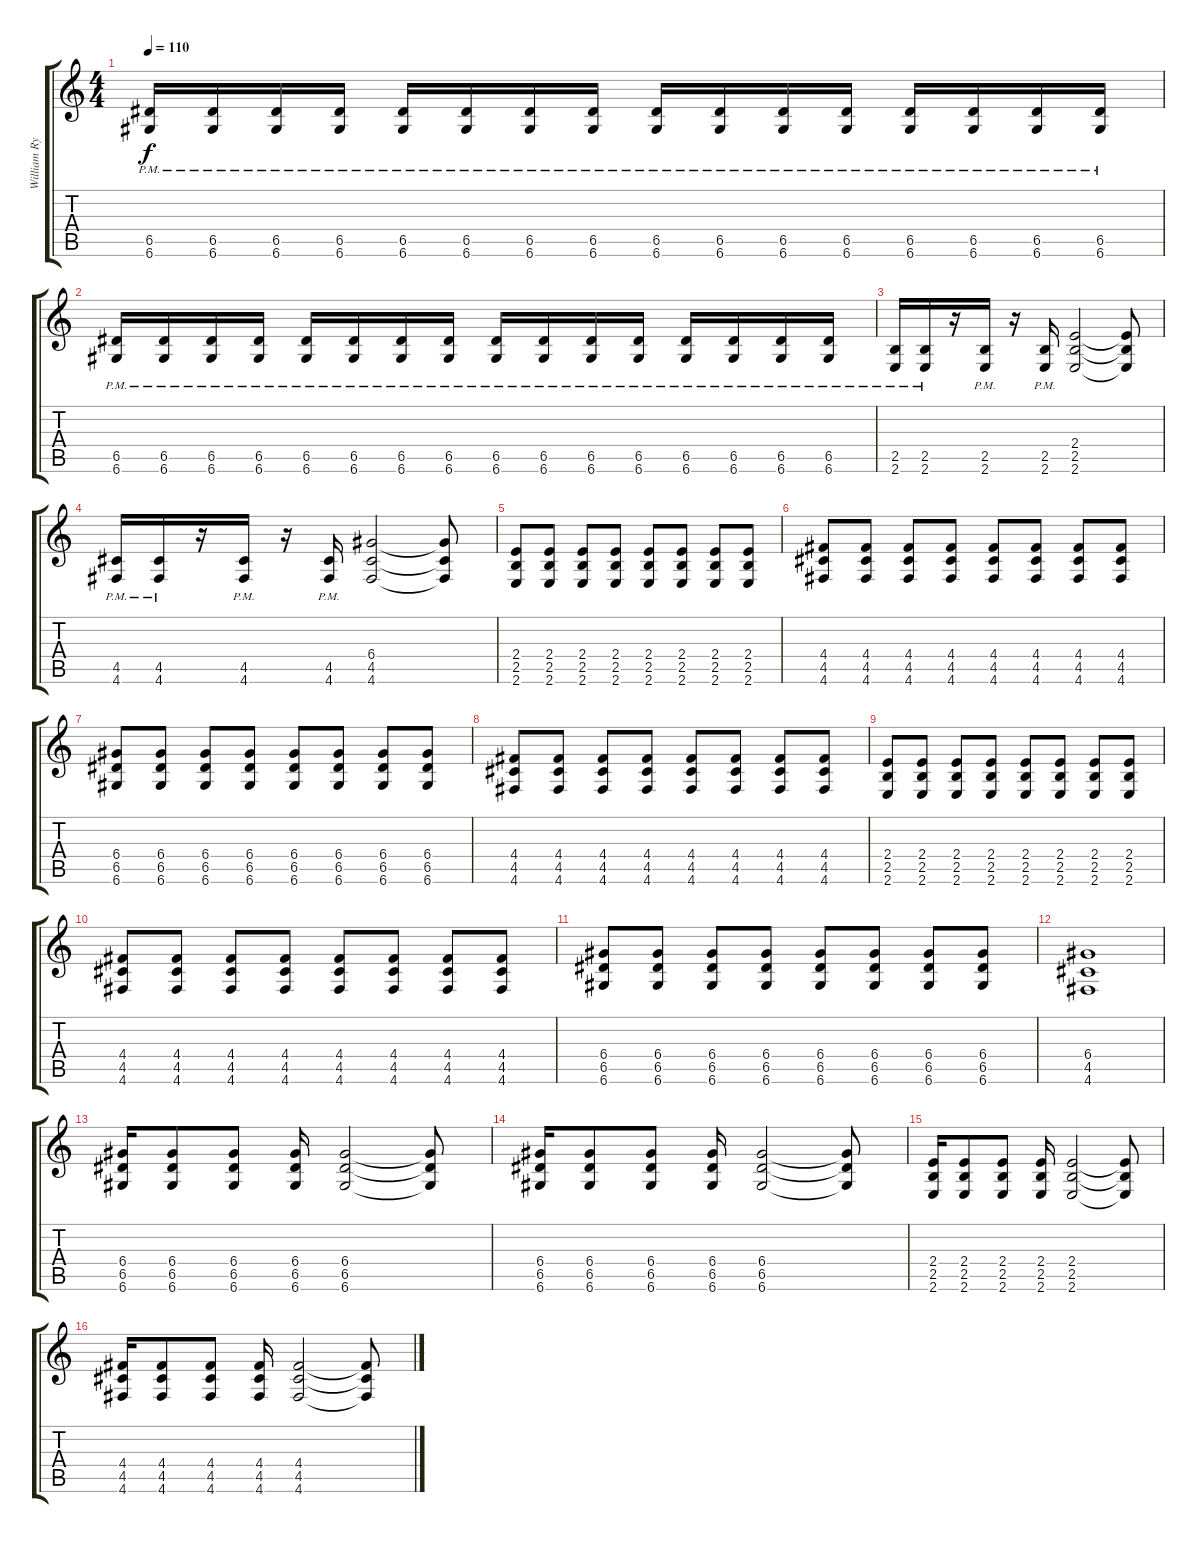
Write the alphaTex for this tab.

\track ("William Rythem" "William Ry") {instrument distortionguitar}
\staff {score tabs}
\tuning (E4 B3 G3 D3 A2 D2) {hide}
\ts (4 4)
\tempo 110
\clef g2
\ks c
(6.5{pm} 6.6{pm}).16{dy f} (6.5{pm} 6.6{pm}).16 (6.5{pm} 6.6{pm}).16 (6.5{pm} 6.6{pm}).16 (6.5{pm} 6.6{pm}).16 (6.5{pm} 6.6{pm}).16 (6.5{pm} 6.6{pm}).16 (6.5{pm} 6.6{pm}).16 (6.5{pm} 6.6{pm}).16 (6.5{pm} 6.6{pm}).16 (6.5{pm} 6.6{pm}).16 (6.5{pm} 6.6{pm}).16 (6.5{pm} 6.6{pm}).16 (6.5{pm} 6.6{pm}).16 (6.5{pm} 6.6{pm}).16 (6.5{pm} 6.6{pm}).16 |
(6.5{pm} 6.6{pm}).16 (6.5{pm} 6.6{pm}).16 (6.5{pm} 6.6{pm}).16 (6.5{pm} 6.6{pm}).16 (6.5{pm} 6.6{pm}).16 (6.5{pm} 6.6{pm}).16 (6.5{pm} 6.6{pm}).16 (6.5{pm} 6.6{pm}).16 (6.5{pm} 6.6{pm}).16 (6.5{pm} 6.6{pm}).16 (6.5{pm} 6.6{pm}).16 (6.5{pm} 6.6{pm}).16 (6.5{pm} 6.6{pm}).16 (6.5{pm} 6.6{pm}).16 (6.5{pm} 6.6{pm}).16 (6.5{pm} 6.6{pm}).16 |
(2.5{pm} 2.6{pm}).16 (2.5{pm} 2.6{pm}).16 r.16 (2.5{pm} 2.6{pm}).16 r.16 (2.5{pm} 2.6{pm}).16 (2.4 2.5 2.6).2 (2.4{t} 2.5{t} 2.6{t}).8 |
(4.5{pm} 4.6{pm}).16 (4.5{pm} 4.6{pm}).16 r.16 (4.5{pm} 4.6{pm}).16 r.16 (4.5{pm} 4.6{pm}).16 (6.4 4.5 4.6).2 (6.4{t} 4.5{t} 4.6{t}).8 |
(2.4 2.5 2.6).8 (2.4 2.5 2.6).8 (2.4 2.5 2.6).8 (2.4 2.5 2.6).8 (2.4 2.5 2.6).8 (2.4 2.5 2.6).8 (2.4 2.5 2.6).8 (2.4 2.5 2.6).8 |
(4.4 4.5 4.6).8 (4.4 4.5 4.6).8 (4.4 4.5 4.6).8 (4.4 4.5 4.6).8 (4.4 4.5 4.6).8 (4.4 4.5 4.6).8 (4.4 4.5 4.6).8 (4.4 4.5 4.6).8 |
(6.4 6.5 6.6).8 (6.4 6.5 6.6).8 (6.4 6.5 6.6).8 (6.4 6.5 6.6).8 (6.4 6.5 6.6).8 (6.4 6.5 6.6).8 (6.4 6.5 6.6).8 (6.4 6.5 6.6).8 |
(4.4 4.5 4.6).8 (4.4 4.5 4.6).8 (4.4 4.5 4.6).8 (4.4 4.5 4.6).8 (4.4 4.5 4.6).8 (4.4 4.5 4.6).8 (4.4 4.5 4.6).8 (4.4 4.5 4.6).8 |
(2.4 2.5 2.6).8 (2.4 2.5 2.6).8 (2.4 2.5 2.6).8 (2.4 2.5 2.6).8 (2.4 2.5 2.6).8 (2.4 2.5 2.6).8 (2.4 2.5 2.6).8 (2.4 2.5 2.6).8 |
(4.4 4.5 4.6).8 (4.4 4.5 4.6).8 (4.4 4.5 4.6).8 (4.4 4.5 4.6).8 (4.4 4.5 4.6).8 (4.4 4.5 4.6).8 (4.4 4.5 4.6).8 (4.4 4.5 4.6).8 |
(6.4 6.5 6.6).8 (6.4 6.5 6.6).8 (6.4 6.5 6.6).8 (6.4 6.5 6.6).8 (6.4 6.5 6.6).8 (6.4 6.5 6.6).8 (6.4 6.5 6.6).8 (6.4 6.5 6.6).8 |
(6.4 4.5 4.6).1 |
(6.4 6.5 6.6).16 (6.4 6.5 6.6).8 (6.4 6.5 6.6).8 (6.4 6.5 6.6).16 (6.4 6.5 6.6).2 (6.4{t} 6.5{t} 6.6{t}).8 |
(6.4 6.5 6.6).16 (6.4 6.5 6.6).8 (6.4 6.5 6.6).8 (6.4 6.5 6.6).16 (6.4 6.5 6.6).2 (6.4{t} 6.5{t} 6.6{t}).8 |
(2.4 2.5 2.6).16 (2.4 2.5 2.6).8 (2.4 2.5 2.6).8 (2.4 2.5 2.6).16 (2.4 2.5 2.6).2 (2.4{t} 2.5{t} 2.6{t}).8 |
(4.4 4.5 4.6).16 (4.4 4.5 4.6).8 (4.4 4.5 4.6).8 (4.4 4.5 4.6).16 (4.4 4.5 4.6).2 (4.4{t} 4.5{t} 4.6{t}).8
